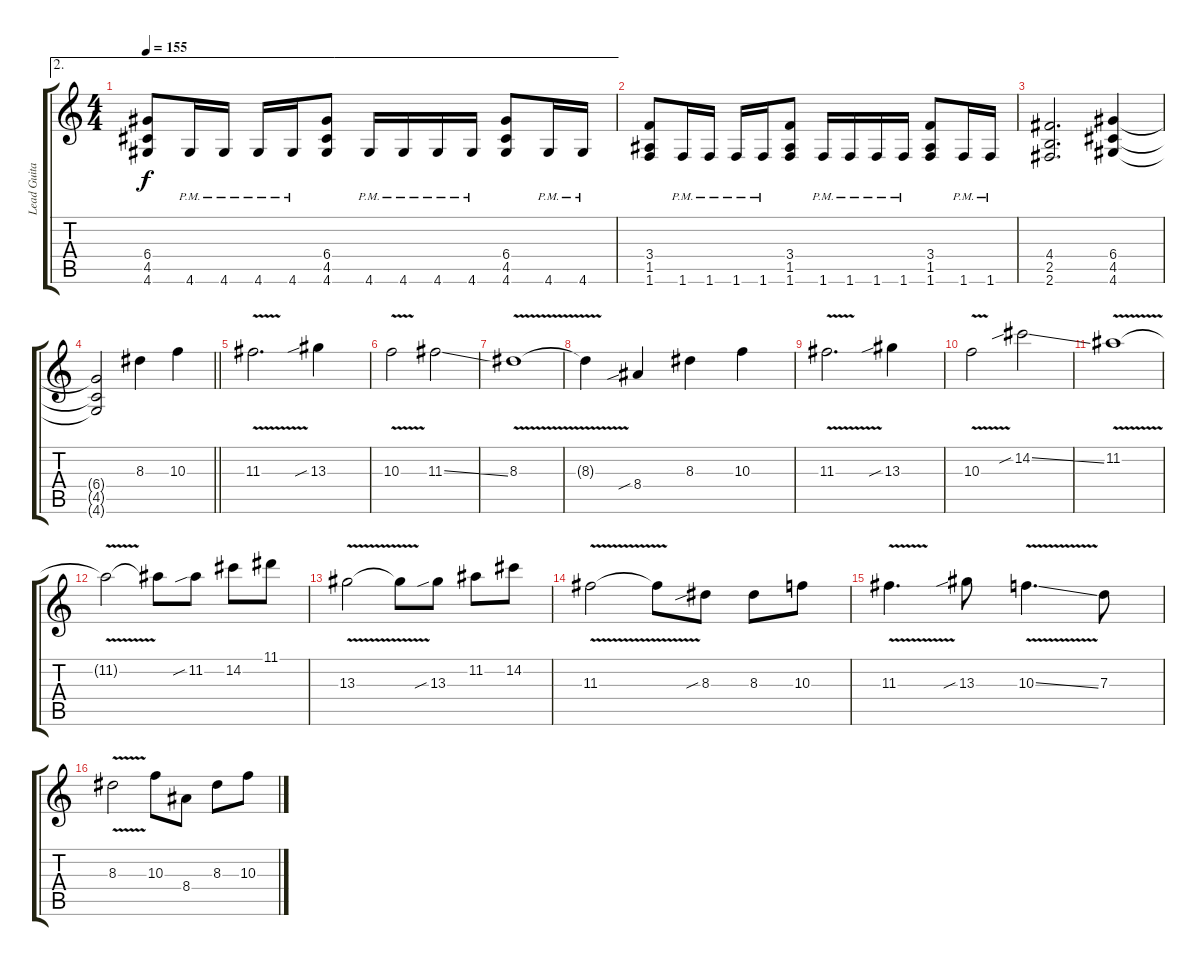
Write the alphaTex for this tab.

\track ("Lead Guitar" "Lead Guita") {instrument distortionguitar}
\staff {score tabs}
\tuning (E4 B3 G3 D3 A2 E2) {hide}
\ae 2
\ts (4 4)
\tempo 155
\clef g2
\ks c
(6.4 4.5 4.6).8{dy f} 4.6{pm}.16 4.6{pm}.16 4.6{pm}.16 4.6{pm}.16 (6.4 4.5 4.6).8 4.6{pm}.16 4.6{pm}.16 4.6{pm}.16 4.6{pm}.16 (6.4 4.5 4.6).8 4.6{pm}.16 4.6{pm}.16 |
(3.4 1.5 1.6).8 1.6{pm}.16 1.6{pm}.16 1.6{pm}.16 1.6{pm}.16 (3.4 1.5 1.6).8 1.6{pm}.16 1.6{pm}.16 1.6{pm}.16 1.6{pm}.16 (3.4 1.5 1.6).8 1.6{pm}.16 1.6{pm}.16 |
(4.4 2.5 2.6).2{d} (6.4 4.5 4.6).4 |
\barLineRight lightlight
(6.4{t} 4.5{t} 4.6{t}).2 8.3.4 10.3.4 |
11.3{v}.2{d} 13.3{sib}.4 |
10.3{v}.2 11.3{ss}.2 |
8.3{v}.1 |
8.3{t}.4 8.4{sib}.4 8.3.4 10.3.4 |
11.3{v}.2{d} 13.3{sib}.4 |
10.3{v}.2 14.2{sib ss}.2 |
11.2{v}.1 |
11.2{t}.2 11.2{t}.8 11.2{sib}.8 14.2.8 11.1.8 |
13.3{v}.2 13.3{t}.8 13.3{sib}.8 11.2.8 14.2.8 |
11.3{v}.2 11.3{t}.8 8.3{sib}.8 8.3.8 10.3.8 |
11.3{v}.4{d} 13.3{sib}.8 10.3{v ss}.4{d} 7.3.8 |
8.3{v}.2 10.3.8 8.4.8 8.3.8 10.3.8
